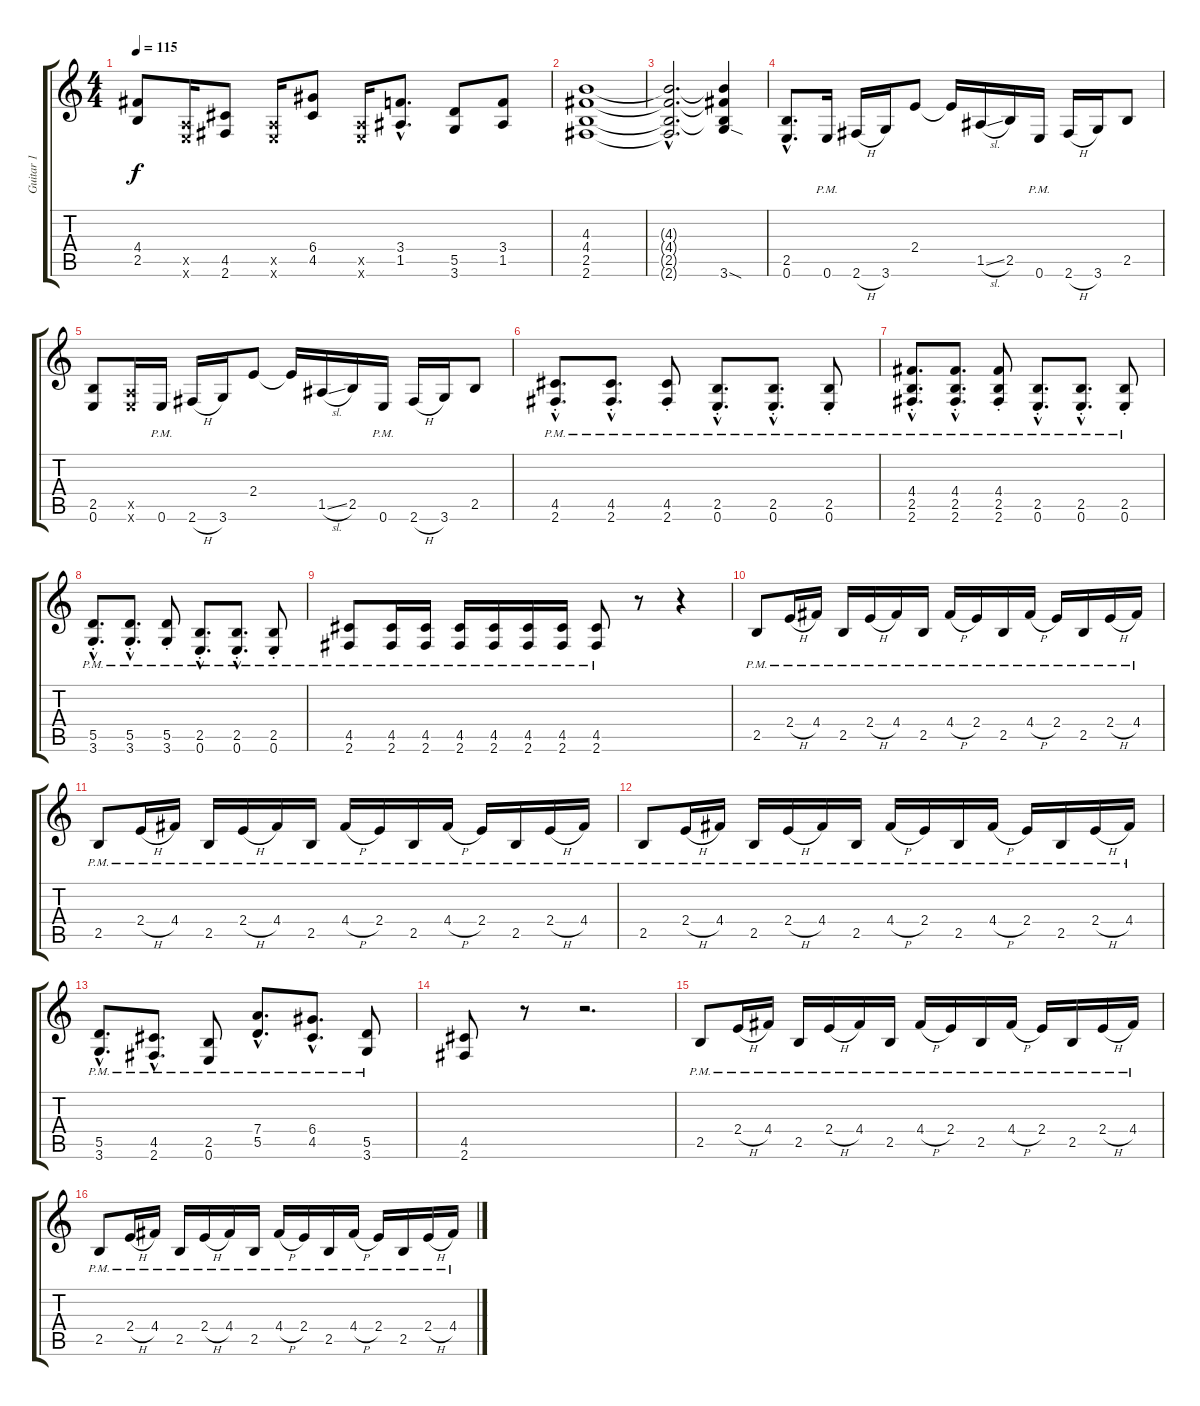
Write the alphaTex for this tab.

\track ("Guitar 1" "Guitar 1") {instrument overdrivenguitar}
\staff {score tabs}
\tuning (E4 B3 G3 D3 A2 E2) {hide}
\ts (4 4)
\tempo 115
\clef g2
\ks c
(4.4 2.5).8{dy f} (0.5{x} 0.6{x}).16 (4.5 2.6).8 (0.5{x} 0.6{x}).16 (6.4 4.5).8 (0.5{x} 0.6{x}).16 (3.4{hac} 1.5{hac}).8{d} (5.5 3.6).8 (3.4 1.5).8 |
(4.3 4.4 2.5 2.6).1 |
(4.3{hac t} 4.4{hac t} 2.5{hac t} 2.6{hac t}).2{d} (4.3{t} 4.4{t} 2.5{t} 3.6{sod}).4 |
(2.5{hac} 0.6{hac}).8{d} 0.6{pm}.16 2.6{h}.16 3.6.16 2.4.8 2.4{t}.16 1.5{sl}.16 2.5.16 0.6{pm}.16 2.6{h}.16 3.6.16 2.5.8 |
(2.5 0.6).8 (0.5{x} 0.6{x}).16 0.6{pm}.16 2.6{h}.16 3.6.16 2.4.8 2.4{t}.16 1.5{sl}.16 2.5.16 0.6{pm}.16 2.6{h}.16 3.6.16 2.5.8 |
(4.5{hac pm st} 2.6{hac pm st}).8{d} (4.5{hac pm st} 2.6{hac pm st}).8{d} (4.5{pm st} 2.6{pm st}).8 (2.5{hac pm st} 0.6{hac pm st}).8{d} (2.5{hac pm st} 0.6{hac pm st}).8{d} (2.5{pm st} 0.6{pm st}).8 |
(4.4{hac pm st} 2.5{hac pm st} 2.6{hac pm st}).8{d} (4.4{hac pm st} 2.5{hac pm st} 2.6{hac pm st}).8{d} (4.4{pm st} 2.5{pm st} 2.6{pm st}).8 (2.5{hac pm st} 0.6{hac pm st}).8{d} (2.5{hac pm st} 0.6{hac pm st}).8{d} (2.5{pm st} 0.6{pm st}).8 |
(5.5{hac pm st} 3.6{hac pm st}).8{d} (5.5{hac pm st} 3.6{hac pm st}).8{d} (5.5{pm st} 3.6{pm st}).8 (2.5{hac pm st} 0.6{hac pm st}).8{d} (2.5{hac pm st} 0.6{hac pm st}).8{d} (2.5{pm st} 0.6{pm st}).8 |
(4.5{pm} 2.6{pm}).8 (4.5{pm} 2.6{pm}).16 (4.5{pm} 2.6{pm}).16 (4.5{pm} 2.6{pm}).16 (4.5{pm} 2.6{pm}).16 (4.5{pm} 2.6{pm}).16 (4.5{pm} 2.6{pm}).16 (4.5{pm} 2.6{pm}).8 r.8 r.4 |
2.5{pm}.8 2.4{h pm}.16 4.4{pm}.16 2.5{pm}.16 2.4{h pm}.16 4.4{pm}.16 2.5{pm}.16 4.4{h pm}.16 2.4{pm}.16 2.5{pm}.16 4.4{h pm}.16 2.4{pm}.16 2.5{pm}.16 2.4{h pm}.16 4.4{pm}.16 |
2.5{pm}.8 2.4{h pm}.16 4.4{pm}.16 2.5{pm}.16 2.4{h pm}.16 4.4{pm}.16 2.5{pm}.16 4.4{h pm}.16 2.4{pm}.16 2.5{pm}.16 4.4{h pm}.16 2.4{pm}.16 2.5{pm}.16 2.4{h pm}.16 4.4{pm}.16 |
2.5{pm}.8 2.4{h pm}.16 4.4{pm}.16 2.5{pm}.16 2.4{h pm}.16 4.4{pm}.16 2.5{pm}.16 4.4{h pm}.16 2.4{pm}.16 2.5{pm}.16 4.4{h pm}.16 2.4{pm}.16 2.5{pm}.16 2.4{h pm}.16 4.4{pm}.16 |
(5.5{hac pm} 3.6{hac pm}).8{d} (4.5{hac pm} 2.6{hac pm}).8{d} (2.5{pm} 0.6{pm}).8 (7.4{hac pm} 5.5{hac pm}).8{d} (6.4{hac pm} 4.5{hac pm}).8{d} (5.5{pm} 3.6{pm}).8 |
(4.5 2.6).8 r.8 r.2{d} |
2.5{pm}.8 2.4{h pm}.16 4.4{pm}.16 2.5{pm}.16 2.4{h pm}.16 4.4{pm}.16 2.5{pm}.16 4.4{h pm}.16 2.4{pm}.16 2.5{pm}.16 4.4{h pm}.16 2.4{pm}.16 2.5{pm}.16 2.4{h pm}.16 4.4{pm}.16 |
2.5{pm}.8 2.4{h pm}.16 4.4{pm}.16 2.5{pm}.16 2.4{h pm}.16 4.4{pm}.16 2.5{pm}.16 4.4{h pm}.16 2.4{pm}.16 2.5{pm}.16 4.4{h pm}.16 2.4{pm}.16 2.5{pm}.16 2.4{h pm}.16 4.4{pm}.16
